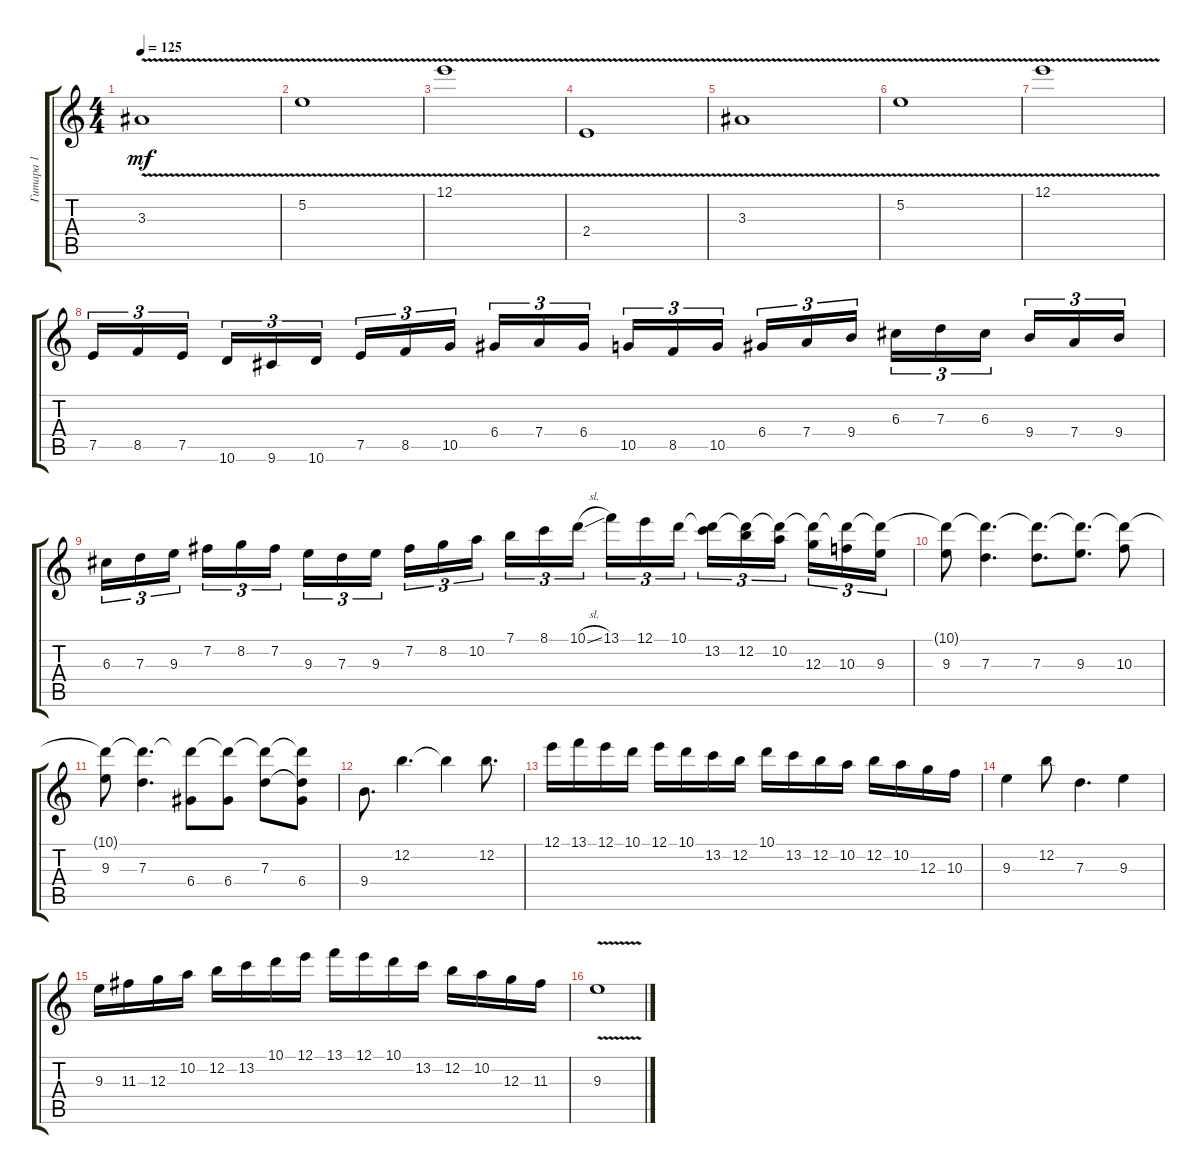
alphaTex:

\track ("Гитара 1" "Гитара 1") {instrument distortionguitar}
\staff {score tabs}
\tuning (E4 B3 G3 D3 A2 E2) {hide}
\ts (4 4)
\tempo 125
\clef g2
\ks c
3.3{v}.1{dy mf} |
5.2{v}.1 |
12.1{v}.1 |
2.4{v}.1 |
3.3{v}.1 |
5.2{v}.1 |
12.1{v}.1 |
7.5.16{tu (3 2)} 8.5.16{tu (3 2)} 7.5.16{tu (3 2) beam splitsecondary} 10.6.16{tu (3 2)} 9.6.16{tu (3 2)} 10.6.16{tu (3 2)} 7.5.16{tu (3 2)} 8.5.16{tu (3 2)} 10.5.16{tu (3 2) beam splitsecondary} 6.4.16{tu (3 2)} 7.4.16{tu (3 2)} 6.4.16{tu (3 2)} 10.5.16{tu (3 2)} 8.5.16{tu (3 2)} 10.5.16{tu (3 2) beam splitsecondary} 6.4.16{tu (3 2)} 7.4.16{tu (3 2)} 9.4.16{tu (3 2)} 6.3.16{tu (3 2)} 7.3.16{tu (3 2)} 6.3.16{tu (3 2) beam splitsecondary} 9.4.16{tu (3 2)} 7.4.16{tu (3 2)} 9.4.16{tu (3 2)} |
6.3.16{tu (3 2)} 7.3.16{tu (3 2)} 9.3.16{tu (3 2) beam splitsecondary} 7.2.16{tu (3 2)} 8.2.16{tu (3 2)} 7.2.16{tu (3 2)} 9.3.16{tu (3 2)} 7.3.16{tu (3 2)} 9.3.16{tu (3 2) beam splitsecondary} 7.2.16{tu (3 2)} 8.2.16{tu (3 2)} 10.2.16{tu (3 2)} 7.1.16{tu (3 2)} 8.1.16{tu (3 2)} 10.1{sl}.16{tu (3 2) beam splitsecondary} 13.1.16{tu (3 2)} 12.1.16{tu (3 2)} 10.1.16{tu (3 2)} (10.1{t} 13.2).16{tu (3 2)} (10.1{t} 12.2).16{tu (3 2)} (10.1{t} 10.2).16{tu (3 2) beam splitsecondary} (10.1{t} 12.3).16{tu (3 2)} (10.1{t} 10.3).16{tu (3 2)} (10.1{t} 9.3).16{tu (3 2)} |
(10.1{t} 9.3).8 (10.1{t} 7.3).4{d} (10.1{t} 7.3).8{d} (10.1{t} 9.3).8{d} (10.1{t} 10.3).8 |
(10.1{t} 9.3).8 (10.1{t} 7.3).4{d} (10.1{t} 6.4).8 (10.1{t} 6.4).8 (10.1{t} 7.3).8 (10.1{t} 7.3{t} 6.4).8 |
9.4.8{d} 12.2.4{d} 12.2{t}.4 12.2.8{d} |
12.1.16 13.1.16 12.1.16 10.1.16 12.1.16 10.1.16 13.2.16 12.2.16 10.1.16 13.2.16 12.2.16 10.2.16 12.2.16 10.2.16 12.3.16 10.3.16 |
9.3.4 12.2.8 7.3.4{d} 9.3.4 |
9.3.16 11.3.16 12.3.16 10.2.16 12.2.16 13.2.16 10.1.16 12.1.16 13.1.16 12.1.16 10.1.16 13.2.16 12.2.16 10.2.16 12.3.16 11.3.16 |
9.3{v}.1
